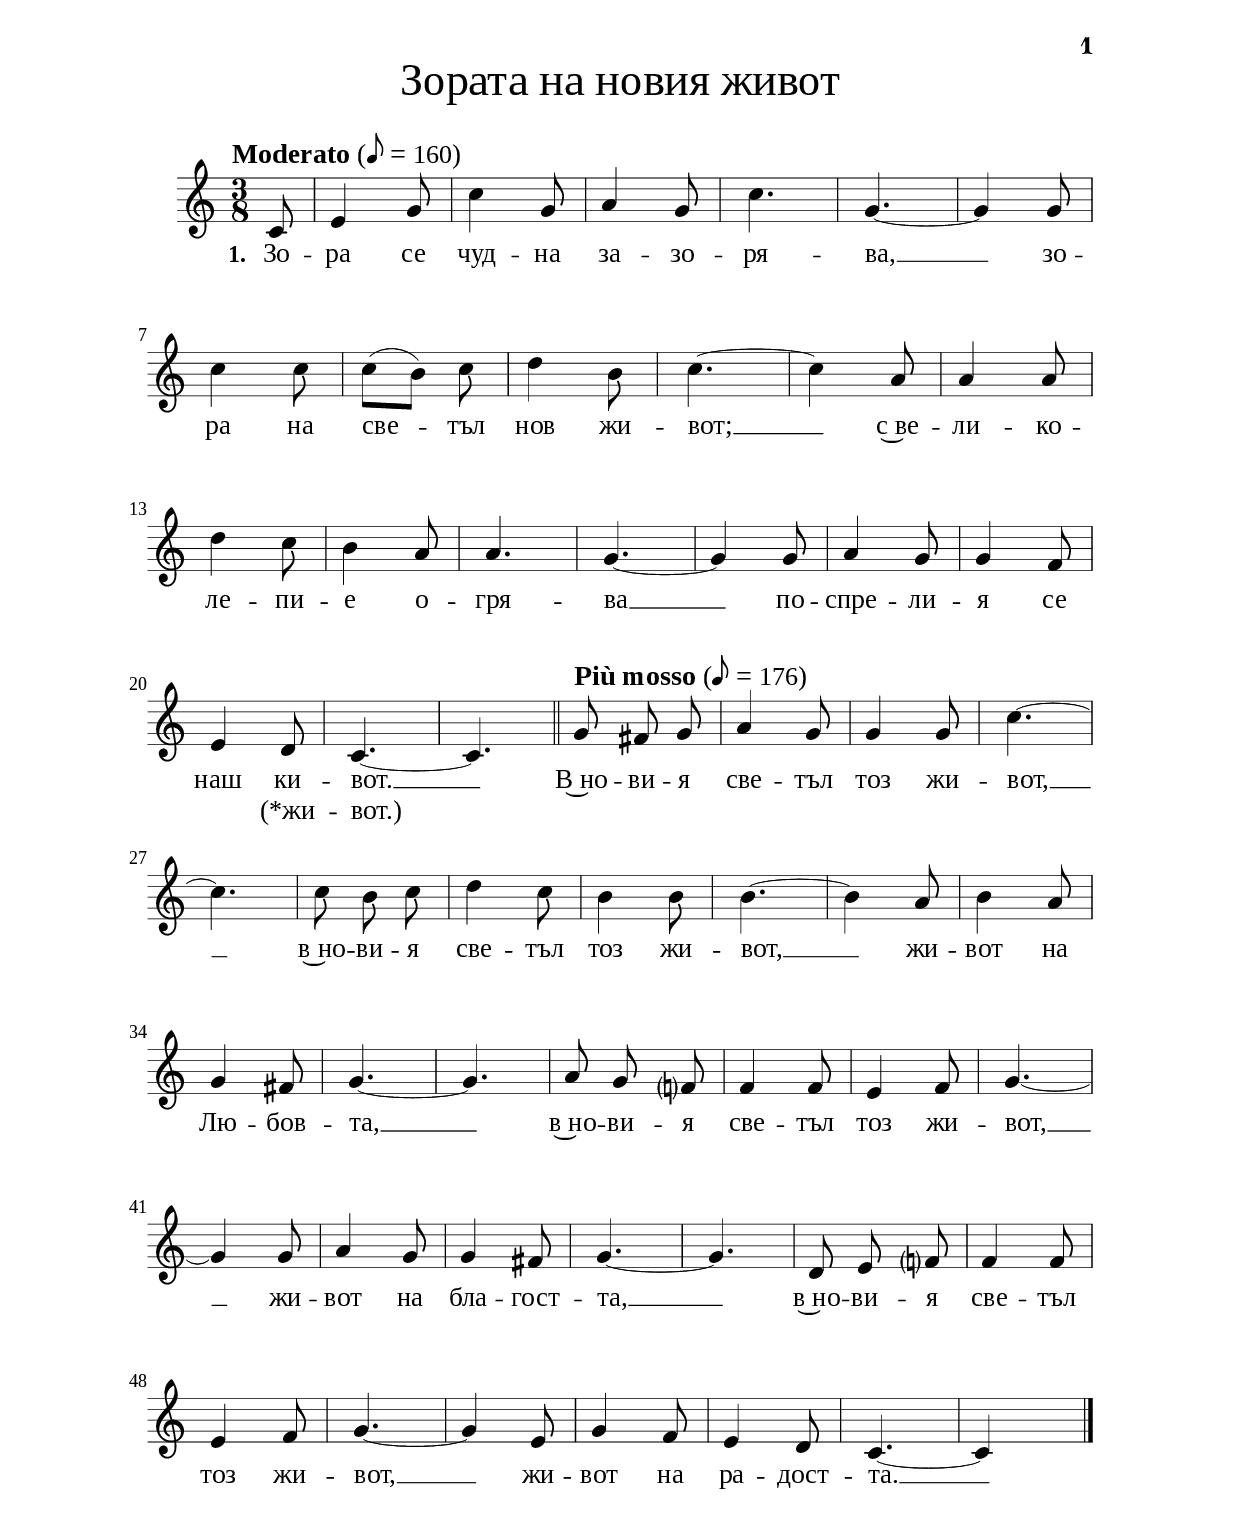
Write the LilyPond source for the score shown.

\version "2.24.4"

% include paper part and global functions
\include "include/globals.ily"

\bookpart {
  \label #'ref016
  \tocItem \markup "Зората на новия живот"
  \include "include/bookpart-paper.ily"
  \score {
    \include "include/score-layout.ily"

    \new Voice \absolute  {
      \clef treble
      \key c \major
      \time 3/8
      \tempoFunc "Moderato" 8 "160"
      \partial 8
      \autoBeamOff
      c'8 |e'4 g'8|c''4 g'8 |a'4 g'8 |c''4.| g'4. ~ |  g'4 g'8 |\break
      c''4 c''8| \once \autoBeamOn c''8 ([  b'8  ])  \noBeam  c''8 |d''4 b'8  |c''4. ~ | c''4  a'8| a'4 a'8| \break
      d''4  c''8| b'4 a'8| a'4. | g'4. ~ | g'4  g'8 | a'4 g'8 | g'4 f'8 | \break
      e'4 d'8| c'4. ~ | c'4.  | \bar "||"
      \tempoFunc "Più mosso" 8 "176"
      g'8  fis'8 g'8 | a'4 g'8 | g'4 g'8 | c''4. ~ | \break
      c''4.  | c''8 b'8 c''8| d''4 c''8 | b'4  b'8 | b'4. ~ | b'4   a'8| b'4 a'8 | \break
      g'4 fis'8 | g'4. ~ | g'4.  | a'8 g'8 f'?8 | f'4 f'8 | e'4 f'8 | g'4. ~ | \break
      g'4  g'8 | a'4 g'8 | g'4 fis'8 | g'4. ~ | g'4. | d'8 e'8 f'?8| f'4 f'8 | \break
      e'4 f'8 | g'4. ~ |g'4  e'8 | g'4 f'8 | e'4 d'8 | c'4. ~ | c' 4 s8 | \bar "|."
    }

    \addlyrics {
      \set stanza = "1. " Зо -- ра се чуд -- на за -- зо -- ря -- ва, __ зо --
      ра на све -- тъл нов жи -- вот; __ с~ве -- ли -- ко --
      ле -- пи -- е о -- гря -- ва __  по -- спре -- ли -- я се
      наш ки -- вот. __  В~но -- ви -- я све -- тъл тоз жи -- вот, __
      в~но -- ви -- я све -- тъл тоз жи -- вот, __  жи -- вот на
      Лю -- бов -- та, __   в~но -- ви -- я све -- тъл тоз жи -- вот, __
      жи -- вот на бла -- гост -- та, __  в~но -- ви -- я све -- тъл
      тоз жи -- вот, __  жи -- вот на ра -- дост -- та. __
    }
    \addlyrics {
      \repeat unfold 32 { \skip 2 } (*жи -- вот.)
    }

    \header {
      title = \titleFunc #'ref_desc_1 "Зората на новия живот" "Zorata na novija život"
    }

    \midi{}
  } % score

  \pageBreak

  \markup \abs-fontsize #12 \override #`(baseline-skip . ,bgCoupletBaselineSkip) {
    \fill-line {


      \column {
        \line {
          \bold "2."
          \column {
            "И птички въздуха изпълнят"
            "с възторг и сладки песни в хор,"
            "хармонията да допълнят"
            "в големия небесен двор."
          }
        }
        \vspace #1
        \line{ \italic"    Припев:"}
        %\vspace #0.3
        \line {
          "   "
          \column {
            "В новия светъл тоз живот, (2)"
            "живот на Любовта,"
            "в новия светъл тоз живот,"
            "живот на благостта,"
            "в новия светъл тоз живот,"
            "живот на радостта."
          }
        }
        \vspace #1
        \line {
          \bold "3."
          \column {
            "Трепти зората лекокрила"
            "и буди нашите души;"
            "като любяща майка мила"
            "подканва всекиго: „Стани!“."
          }
        }
        \vspace #1
        \line {
          \bold " "
          \column {
            \italic "  Припев ..."
          }
        }
        \vspace #0.5
        \line {
          \bold "4."
          \column {
            "Лъчи от любовта ни вливат"
            "в гърдите жива топлина,"
            "със сладка вяра ни повдигат"
            "във крепост и виделина."
          }
        }
        \vspace #1
        \line {
          \bold " "
          \column {
            \italic"  Припев ..."
          }
        }
        \vspace #0.5
        \line {
          \bold "5."
          \column {
            "О, тез лъчи от Бога идат,"
            "те пълнят нашите сърца"
            "и шепнат сладко как Той вика:"
            "„Елате, Mоите деца!“."
          }
        }
      }
    }
  }

} % bookpart
